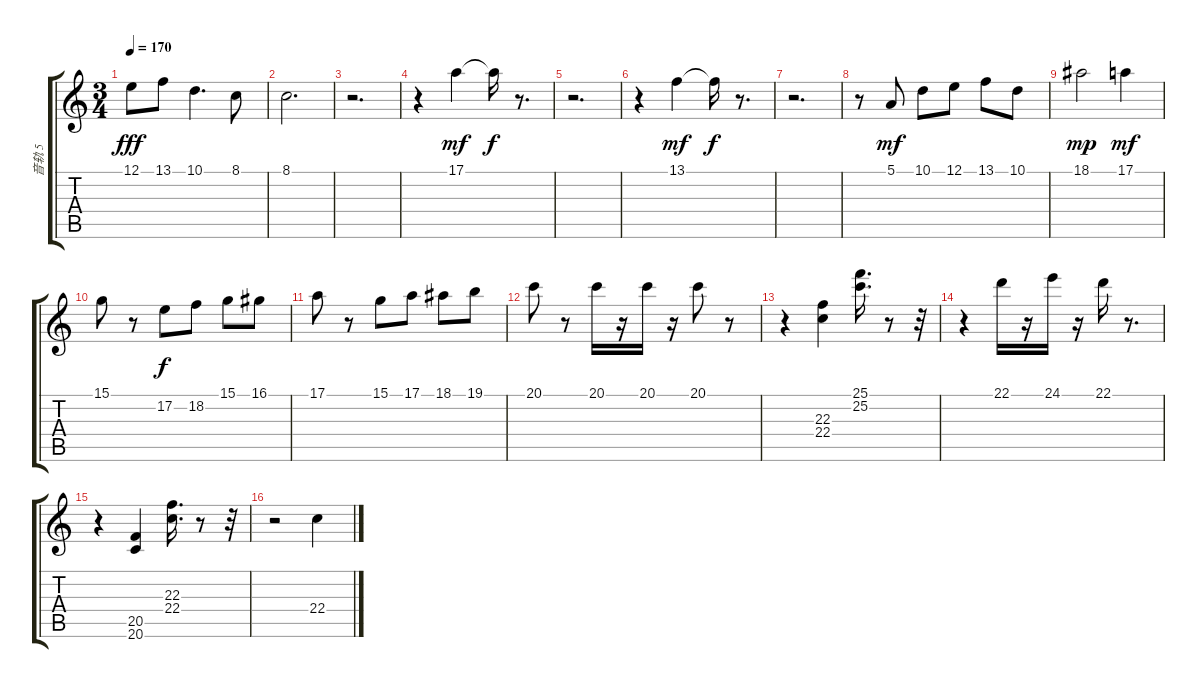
\track ("音轨 5" "音轨 5") {instrument stringensemble1}
\staff {score tabs}
\tuning (E4 B3 G3 D3 A2 E2) {hide}
\ts (3 4)
\tempo 170
\clef g2
\ks c
12.1.8{dy fff} 13.1.8 10.1.4{d} 8.1.8 |
8.1.2{d} |
r.2{d} |
r.4 17.1.4{dy mf} 17.1{t}.16{dy f} r.8{d} |
r.2{d} |
r.4 13.1.4{dy mf} 13.1{t}.16{dy f} r.8{d} |
r.2{d} |
r.8 5.1.8{dy mf} 10.1.8 12.1.8 13.1.8 10.1.8 |
18.1.2{dy mp} 17.1.4{dy mf} |
15.1.8 r.8 17.2.8{dy f} 18.2.8 15.1.8 16.1.8 |
17.1.8 r.8 15.1.8 17.1.8 18.1.8 19.1.8 |
20.1.8 r.8 20.1.16 r.16 20.1.16 r.16 20.1.8 r.8 |
r.4 (22.3 22.4).4 (25.1 25.2).16{d} r.8 r.32 |
r.4 22.1.16 r.16 24.1.16 r.16 22.1.16 r.8{d} |
r.4 (20.5 20.6).4 (22.3 22.4).16{d} r.8 r.32 |
r.2 22.4.4
